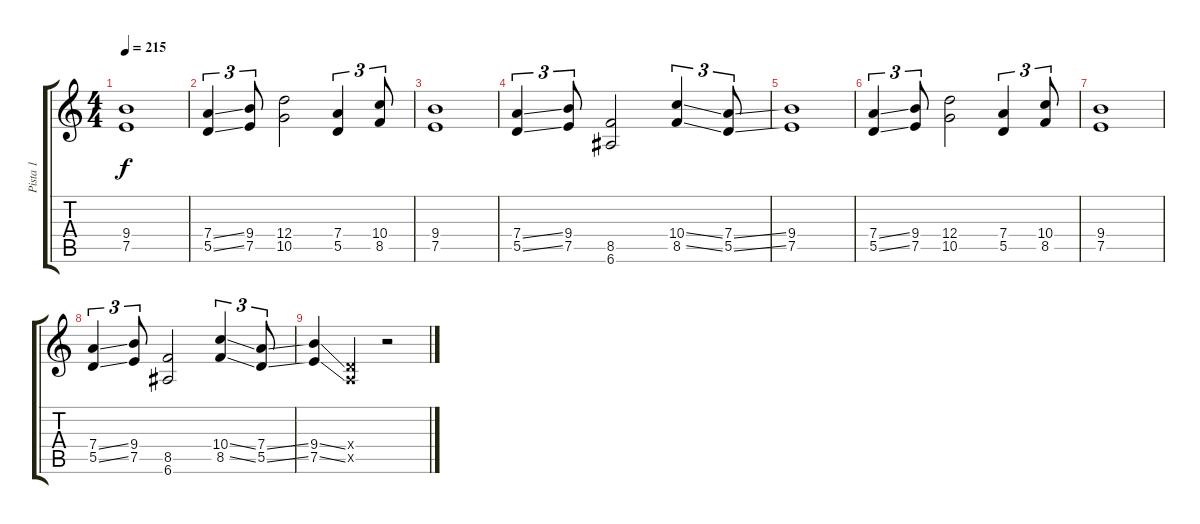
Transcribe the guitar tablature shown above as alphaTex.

\track ("Pista 1" "Pista 1") {instrument distortionguitar}
\staff {score tabs}
\tuning (E4 B3 G3 D3 A2 E2) {hide}
\ts (4 4)
\tempo 215
\clef g2
\ks c
(9.4 7.5).1{dy f} |
(7.4{ss} 5.5{ss}).4{tu (3 2)} (9.4 7.5).8{tu (3 2)} (12.4 10.5).2 (7.4 5.5).4{tu (3 2)} (10.4 8.5).8{tu (3 2)} |
(9.4 7.5).1 |
(7.4{ss} 5.5{ss}).4{tu (3 2)} (9.4 7.5).8{tu (3 2)} (8.5 6.6).2 (10.4{ss} 8.5{ss}).4{tu (3 2)} (7.4{ss} 5.5{ss}).8{tu (3 2)} |
(9.4 7.5).1 |
(7.4{ss} 5.5{ss}).4{tu (3 2)} (9.4 7.5).8{tu (3 2)} (12.4 10.5).2 (7.4 5.5).4{tu (3 2)} (10.4 8.5).8{tu (3 2)} |
(9.4 7.5).1 |
(7.4{ss} 5.5{ss}).4{tu (3 2)} (9.4 7.5).8{tu (3 2)} (8.5 6.6).2 (10.4{ss} 8.5{ss}).4{tu (3 2)} (7.4{ss} 5.5{ss}).8{tu (3 2)} |
(9.4{ss} 7.5{ss}).4 (0.4{x} 0.5{x}).4 r.2
